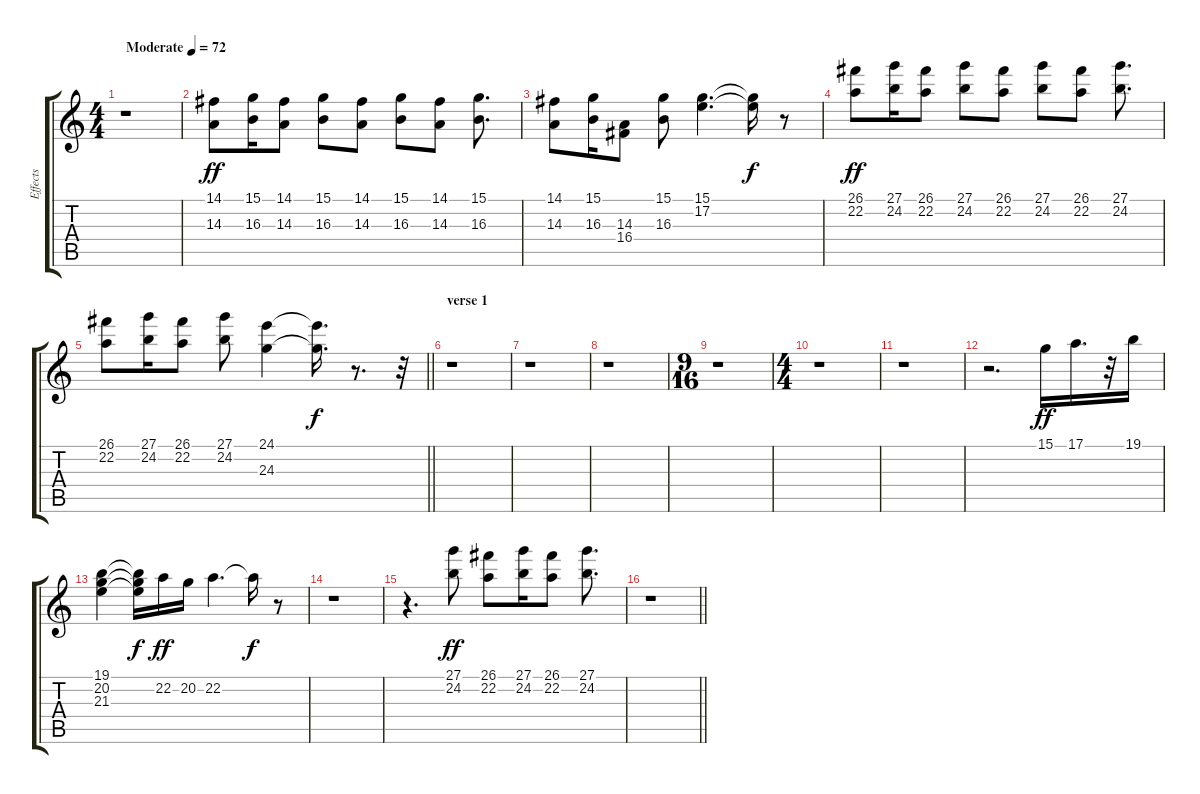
\track ("Effects" "Effects") {instrument fx5brightness}
\staff {score tabs}
\tuning (E4 B3 G3 D3 A2 E2) {hide}
\ts (4 4)
\tempo (72 "Moderate")
\clef g2
\ks c
r.1{dy ff instrument fx5brightness} |
(14.1 14.3).8{balance 8} (15.1 16.3).16 (14.1 14.3).8 (15.1 16.3).8 (14.1 14.3).8 (15.1 16.3).8 (14.1 14.3).8 (15.1 16.3).8{d} |
(14.1 14.3).8 (15.1 16.3).16 (14.3 16.4).8 (15.1 16.3).8 (15.1 17.2).4{d} (15.1{t} 17.2{t}).16{dy f} r.8 |
(26.1 22.2).8{dy ff} (27.1 24.2).16 (26.1 22.2).8 (27.1 24.2).8 (26.1 22.2).8 (27.1 24.2).8 (26.1 22.2).8 (27.1 24.2).8{d} |
\barLineRight lightlight
(26.1 22.2).8 (27.1 24.2).16 (26.1 22.2).8 (27.1 24.2).8 (24.1 24.3).4 (24.1{t} 24.3{t}).16{d dy f} r.8{d} r.32 |
\section ("" "verse 1")
r.1 |
r.1 |
r.1 |
\ts (9 16)
r.1 |
\ts (4 4)
r.1 |
r.1 |
r.2{d} 15.1.16{dy ff} 17.1.16{d} r.32 19.1.16 |
(19.1 20.2 21.3).4 (19.1{t} 20.2{t} 21.3{t}).16{dy f} 22.2.16{dy ff} 20.2.16 22.2.4{d} 22.2{t}.16{dy f} r.8 |
r.1 |
r.4{d} (27.1 24.2).8{dy ff} (26.1 22.2).8 (27.1 24.2).16 (26.1 22.2).8 (27.1 24.2).8{d} |
\barLineRight lightlight
r.1
